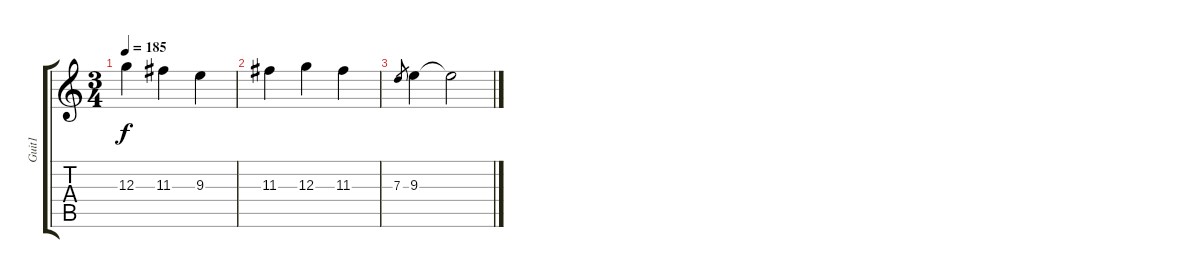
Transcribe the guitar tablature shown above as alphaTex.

\track ("Guit1" "Guit1") {instrument acousticguitarsteel}
\staff {score tabs}
\tuning (E4 B3 G3 D3 A2 E2) {hide}
\ts (3 4)
\tempo 185
\clef g2
\ks c
12.3.4{dy f} 11.3.4 9.3.4 |
11.3.4 12.3.4 11.3.4 |
7.3.8{gr} 9.3.4 9.3{t}.2
